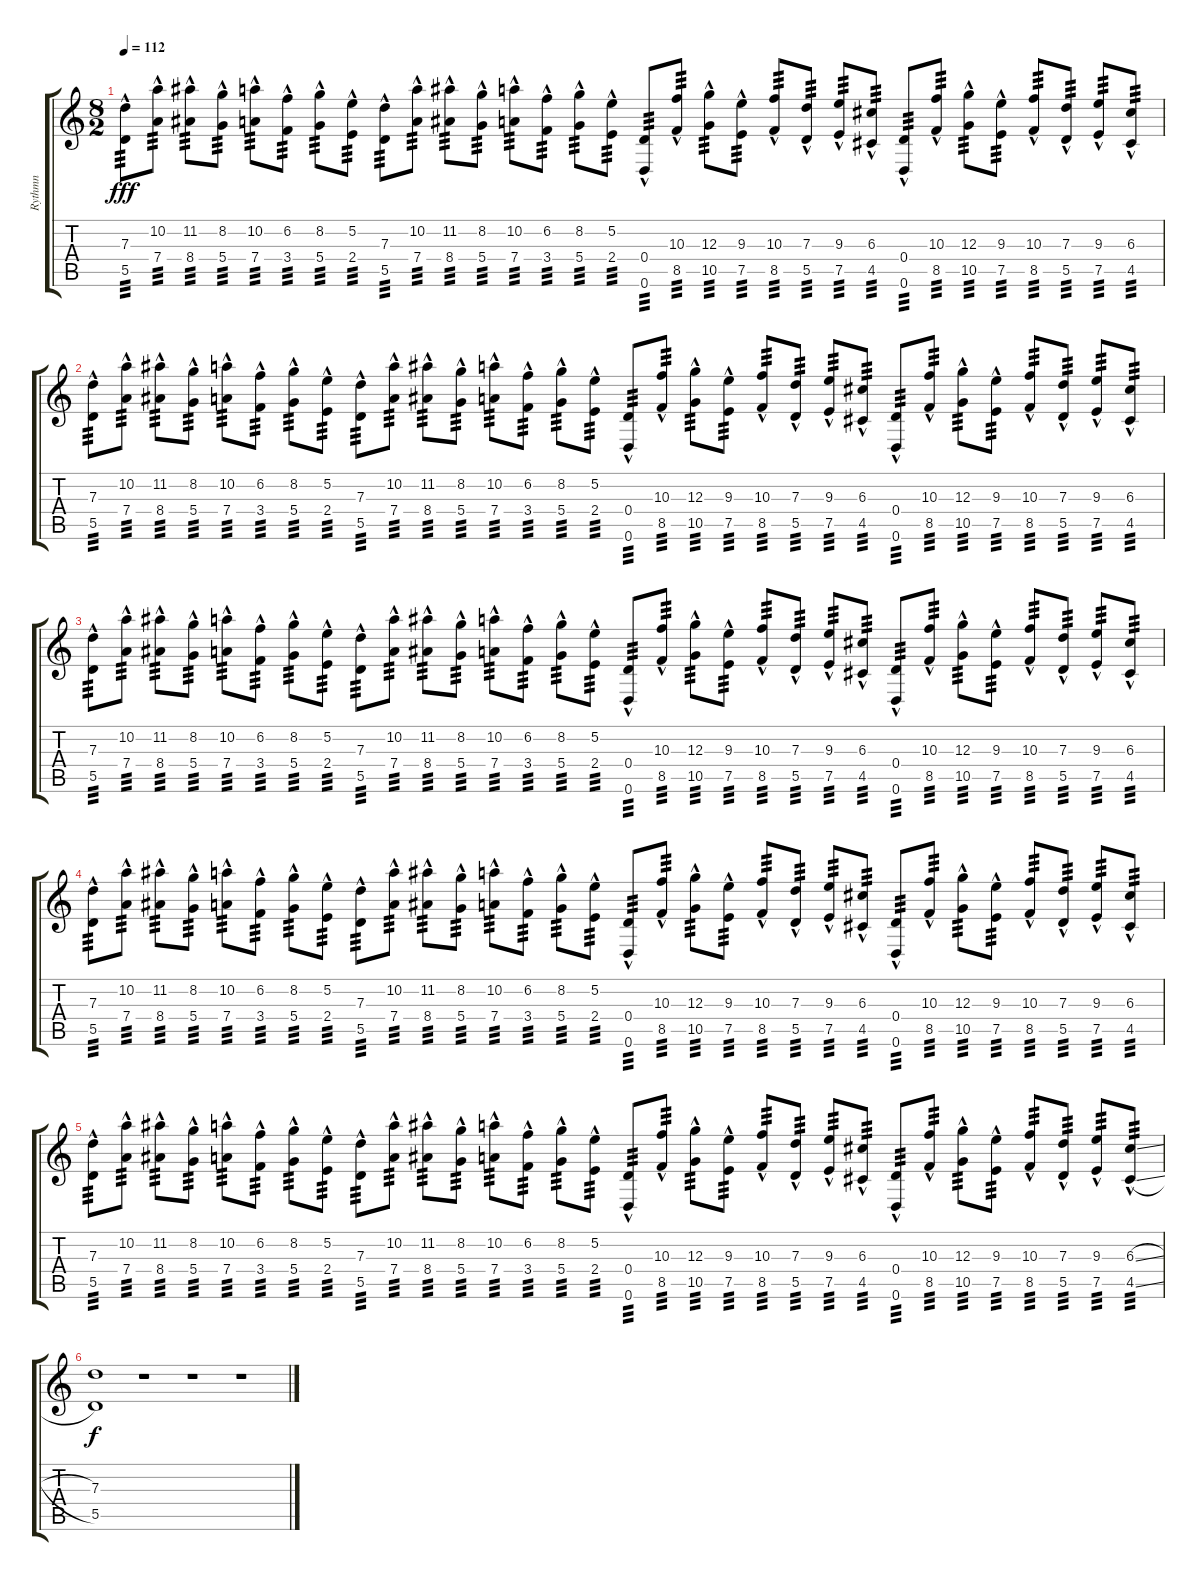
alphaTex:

\track ("Rythmn" "Rythmn") {instrument overdrivenguitar}
\staff {score tabs}
\tuning (E4 B3 G3 D3 A2 D2) {hide}
\ts (8 2)
\tempo 112
\clef g2
\ks c
(7.3{hac} 5.5).8{tp 3 dy fff} (10.2{hac} 7.4).8{tp 3} (11.2{hac} 8.4).8{tp 3} (8.2{hac} 5.4).8{tp 3} (10.2{hac} 7.4).8{tp 3} (6.2{hac} 3.4).8{tp 3} (8.2{hac} 5.4).8{tp 3} (5.2{hac} 2.4).8{tp 3} (7.3{hac} 5.5).8{tp 3} (10.2{hac} 7.4).8{tp 3} (11.2{hac} 8.4).8{tp 3} (8.2{hac} 5.4).8{tp 3} (10.2{hac} 7.4).8{tp 3} (6.2{hac} 3.4).8{tp 3} (8.2{hac} 5.4).8{tp 3} (5.2{hac} 2.4).8{tp 3} (0.4{hac} 0.6).8{tp 3} (10.3{hac} 8.5).8{tp 3} (12.3{hac} 10.5).8{tp 3} (9.3{hac} 7.5).8{tp 3} (10.3{hac} 8.5).8{tp 3} (7.3{hac} 5.5).8{tp 3} (9.3{hac} 7.5).8{tp 3} (6.3{hac} 4.5).8{tp 3} (0.4{hac} 0.6).8{tp 3} (10.3{hac} 8.5).8{tp 3} (12.3{hac} 10.5).8{tp 3} (9.3{hac} 7.5).8{tp 3} (10.3{hac} 8.5).8{tp 3} (7.3{hac} 5.5).8{tp 3} (9.3{hac} 7.5).8{tp 3} (6.3{hac} 4.5).8{tp 3} |
(7.3{hac} 5.5).8{tp 3} (10.2{hac} 7.4).8{tp 3} (11.2{hac} 8.4).8{tp 3} (8.2{hac} 5.4).8{tp 3} (10.2{hac} 7.4).8{tp 3} (6.2{hac} 3.4).8{tp 3} (8.2{hac} 5.4).8{tp 3} (5.2{hac} 2.4).8{tp 3} (7.3{hac} 5.5).8{tp 3} (10.2{hac} 7.4).8{tp 3} (11.2{hac} 8.4).8{tp 3} (8.2{hac} 5.4).8{tp 3} (10.2{hac} 7.4).8{tp 3} (6.2{hac} 3.4).8{tp 3} (8.2{hac} 5.4).8{tp 3} (5.2{hac} 2.4).8{tp 3} (0.4{hac} 0.6).8{tp 3} (10.3{hac} 8.5).8{tp 3} (12.3{hac} 10.5).8{tp 3} (9.3{hac} 7.5).8{tp 3} (10.3{hac} 8.5).8{tp 3} (7.3{hac} 5.5).8{tp 3} (9.3{hac} 7.5).8{tp 3} (6.3{hac} 4.5).8{tp 3} (0.4{hac} 0.6).8{tp 3} (10.3{hac} 8.5).8{tp 3} (12.3{hac} 10.5).8{tp 3} (9.3{hac} 7.5).8{tp 3} (10.3{hac} 8.5).8{tp 3} (7.3{hac} 5.5).8{tp 3} (9.3{hac} 7.5).8{tp 3} (6.3{hac} 4.5).8{tp 3} |
(7.3{hac} 5.5).8{tp 3} (10.2{hac} 7.4).8{tp 3} (11.2{hac} 8.4).8{tp 3} (8.2{hac} 5.4).8{tp 3} (10.2{hac} 7.4).8{tp 3} (6.2{hac} 3.4).8{tp 3} (8.2{hac} 5.4).8{tp 3} (5.2{hac} 2.4).8{tp 3} (7.3{hac} 5.5).8{tp 3} (10.2{hac} 7.4).8{tp 3} (11.2{hac} 8.4).8{tp 3} (8.2{hac} 5.4).8{tp 3} (10.2{hac} 7.4).8{tp 3} (6.2{hac} 3.4).8{tp 3} (8.2{hac} 5.4).8{tp 3} (5.2{hac} 2.4).8{tp 3} (0.4{hac} 0.6).8{tp 3} (10.3{hac} 8.5).8{tp 3} (12.3{hac} 10.5).8{tp 3} (9.3{hac} 7.5).8{tp 3} (10.3{hac} 8.5).8{tp 3} (7.3{hac} 5.5).8{tp 3} (9.3{hac} 7.5).8{tp 3} (6.3{hac} 4.5).8{tp 3} (0.4{hac} 0.6).8{tp 3} (10.3{hac} 8.5).8{tp 3} (12.3{hac} 10.5).8{tp 3} (9.3{hac} 7.5).8{tp 3} (10.3{hac} 8.5).8{tp 3} (7.3{hac} 5.5).8{tp 3} (9.3{hac} 7.5).8{tp 3} (6.3{hac} 4.5).8{tp 3} |
(7.3{hac} 5.5).8{tp 3} (10.2{hac} 7.4).8{tp 3} (11.2{hac} 8.4).8{tp 3} (8.2{hac} 5.4).8{tp 3} (10.2{hac} 7.4).8{tp 3} (6.2{hac} 3.4).8{tp 3} (8.2{hac} 5.4).8{tp 3} (5.2{hac} 2.4).8{tp 3} (7.3{hac} 5.5).8{tp 3} (10.2{hac} 7.4).8{tp 3} (11.2{hac} 8.4).8{tp 3} (8.2{hac} 5.4).8{tp 3} (10.2{hac} 7.4).8{tp 3} (6.2{hac} 3.4).8{tp 3} (8.2{hac} 5.4).8{tp 3} (5.2{hac} 2.4).8{tp 3} (0.4{hac} 0.6).8{tp 3} (10.3{hac} 8.5).8{tp 3} (12.3{hac} 10.5).8{tp 3} (9.3{hac} 7.5).8{tp 3} (10.3{hac} 8.5).8{tp 3} (7.3{hac} 5.5).8{tp 3} (9.3{hac} 7.5).8{tp 3} (6.3{hac} 4.5).8{tp 3} (0.4{hac} 0.6).8{tp 3} (10.3{hac} 8.5).8{tp 3} (12.3{hac} 10.5).8{tp 3} (9.3{hac} 7.5).8{tp 3} (10.3{hac} 8.5).8{tp 3} (7.3{hac} 5.5).8{tp 3} (9.3{hac} 7.5).8{tp 3} (6.3{hac} 4.5).8{tp 3} |
(7.3{hac} 5.5).8{tp 3} (10.2{hac} 7.4).8{tp 3} (11.2{hac} 8.4).8{tp 3} (8.2{hac} 5.4).8{tp 3} (10.2{hac} 7.4).8{tp 3} (6.2{hac} 3.4).8{tp 3} (8.2{hac} 5.4).8{tp 3} (5.2{hac} 2.4).8{tp 3} (7.3{hac} 5.5).8{tp 3} (10.2{hac} 7.4).8{tp 3} (11.2{hac} 8.4).8{tp 3} (8.2{hac} 5.4).8{tp 3} (10.2{hac} 7.4).8{tp 3} (6.2{hac} 3.4).8{tp 3} (8.2{hac} 5.4).8{tp 3} (5.2{hac} 2.4).8{tp 3} (0.4{hac} 0.6).8{tp 3} (10.3{hac} 8.5).8{tp 3} (12.3{hac} 10.5).8{tp 3} (9.3{hac} 7.5).8{tp 3} (10.3{hac} 8.5).8{tp 3} (7.3{hac} 5.5).8{tp 3} (9.3{hac} 7.5).8{tp 3} (6.3{hac} 4.5).8{tp 3} (0.4{hac} 0.6).8{tp 3} (10.3{hac} 8.5).8{tp 3} (12.3{hac} 10.5).8{tp 3} (9.3{hac} 7.5).8{tp 3} (10.3{hac} 8.5).8{tp 3} (7.3{hac} 5.5).8{tp 3} (9.3{hac} 7.5).8{tp 3} (6.3{sl hac} 4.5{sl}).8{tp 3} |
(7.3 5.5).1{dy f} r.1 r.1 r.1
